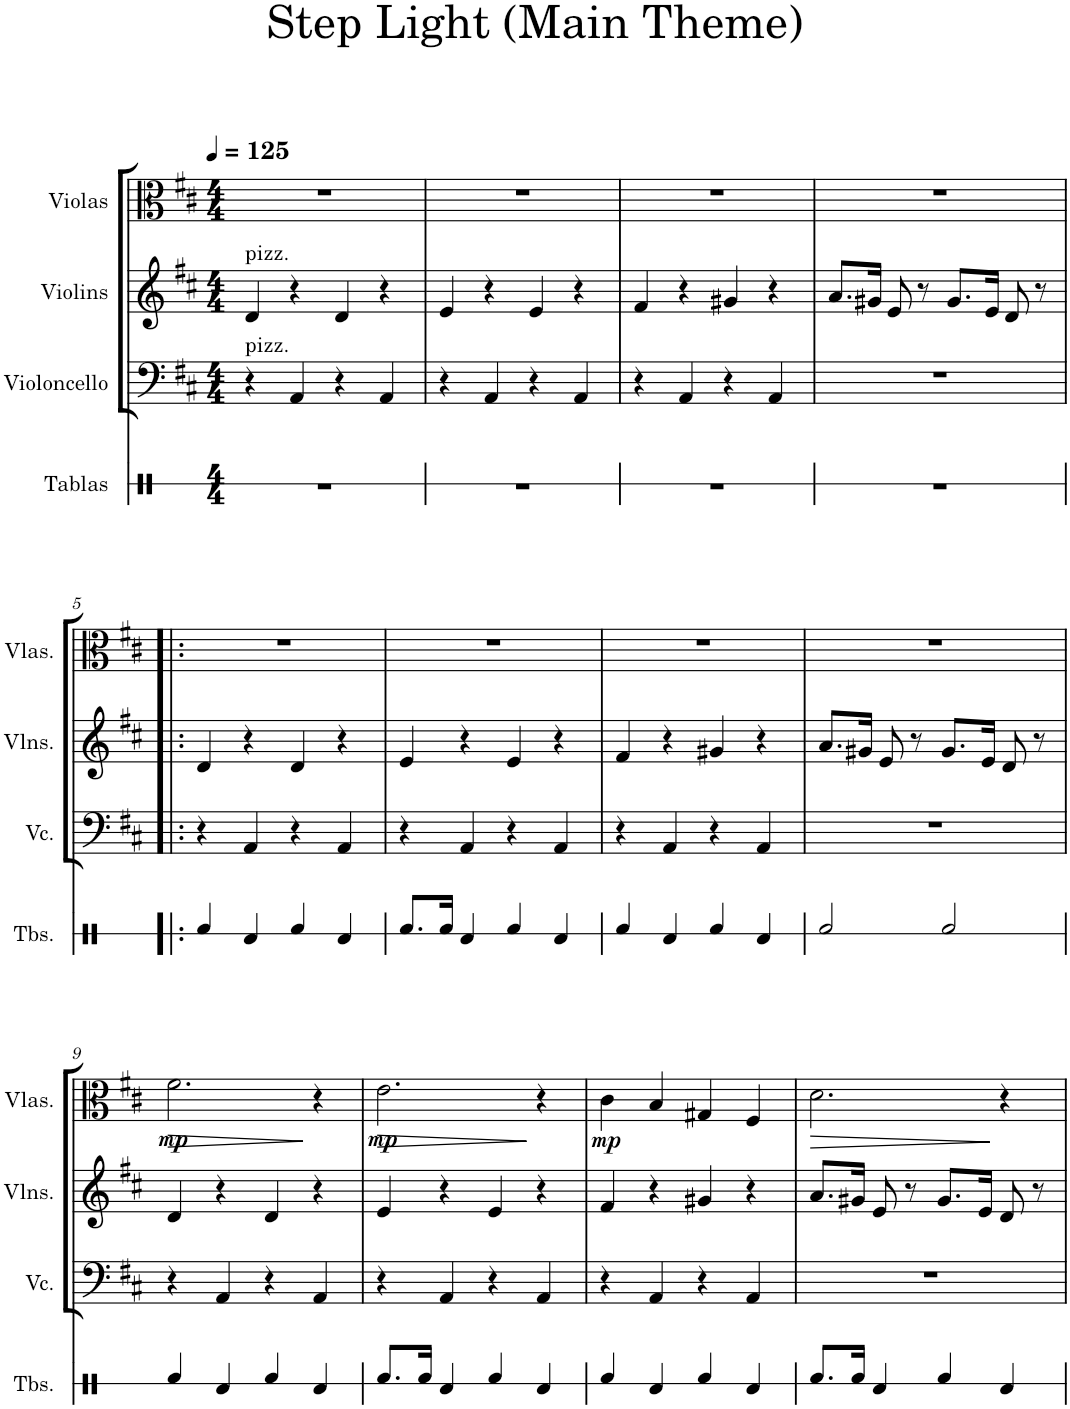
**kern	**kern	**kern	**kern	**dynam
*part4	*part3	*part2	*part1	*part1
*staff4	*staff3	*staff2	*staff1	*staff1
*I"Tablas	*I"Violoncello	*I"Violins	*I"Violas	*
*I'Tbs.	*I'Vc.	*I'Vlns.	*I'Vlas.	*
*stria1	*	*	*	*
*clefX	*clefF4	*clefG2	*clefC3	*
*k[]	*k[f#c#]	*k[f#c#]	*k[f#c#]	*
*M4/4	*M4/4	*M4/4	*M4/4	*
*MM125	*MM125	*MM125	*MM125	*
=1	=1	=1	=1	=1
!	!	!LO:TX:a:t=pizz.	!	!
!	!LO:TX:a:t=pizz.	!	!	!
1r	4r	4d/	1r	.
.	4AA/	4r	.	.
.	4r	4d/	.	.
.	4AA/	4r	.	.
=2	=2	=2	=2	=2
1r	4r	4e/	1r	.
.	4AA/	4r	.	.
.	4r	4e/	.	.
.	4AA/	4r	.	.
=3	=3	=3	=3	=3
1r	4r	4f#/	1r	.
.	4AA/	4r	.	.
.	4r	4g#X/	.	.
.	4AA/	4r	.	.
=4	=4	=4	=4	=4
1r	1r	8.a/L	1r	.
.	.	16g#X/Jk	.	.
.	.	8e/	.	.
.	.	8r	.	.
.	.	8.g#/L	.	.
.	.	16e/Jk	.	.
.	.	8d/	.	.
.	.	8r	.	.
!!LO:LB:g=z
=5!|:	=5!|:	=5!|:	=5!|:	=5!|:
4Rf/	4r	4d/	1r	.
4Rd/	4AA/	4r	.	.
4Rf/	4r	4d/	.	.
4Rd/	4AA/	4r	.	.
=6	=6	=6	=6	=6
8.Rf/L	4r	4e/	1r	.
16Rf/Jk	.	.	.	.
4Rd/	4AA/	4r	.	.
4Rf/	4r	4e/	.	.
4Rd/	4AA/	4r	.	.
=7	=7	=7	=7	=7
4Rf/	4r	4f#/	1r	.
4Rd/	4AA/	4r	.	.
4Rf/	4r	4g#X/	.	.
4Rd/	4AA/	4r	.	.
=8	=8	=8	=8	=8
2Rf/	1r	8.a/L	1r	.
.	.	16g#X/Jk	.	.
.	.	8e/	.	.
.	.	8r	.	.
2Rf/	.	8.g#/L	.	.
.	.	16e/Jk	.	.
.	.	8d/	.	.
.	.	8r	.	.
!!LO:LB:g=z
=9	=9	=9	=9	=9
!	!	!	!	!LO:HP:b
!	!	!	!	!LO:DY:n=1:b
4Rf/	4r	4d/	2.f#\	> mp
4Rd/	4AA/	4r	.	.
4Rf/	4r	4d/	.	.
4Rd/	4AA/	4r	4r	]
=10	=10	=10	=10	=10
!	!	!	!	!LO:HP:b
!	!	!	!	!LO:DY:n=1:b
8.Rf/L	4r	4e/	2.e\	> mp
16Rf/Jk	.	.	.	.
4Rd/	4AA/	4r	.	.
4Rf/	4r	4e/	.	.
4Rd/	4AA/	4r	4r	]
=11	=11	=11	=11	=11
!	!	!	!	!LO:DY:b
4Rf/	4r	4f#/	4c#\	mp
4Rd/	4AA/	4r	4B/	.
4Rf/	4r	4g#X/	4G#X/	.
4Rd/	4AA/	4r	4F#/	.
=12	=12	=12	=12	=12
!	!	!	!	!LO:HP:b
8.Rf/L	1r	8.a/L	2.d\	>
16Rf/Jk	.	16g#X/Jk	.	.
4Rd/	.	8e/	.	.
.	.	8r	.	.
4Rf/	.	8.g#/L	.	.
.	.	16e/Jk	.	.
4Rd/	.	8d/	4r	]
.	.	8r	.	.
=	=	=	=	=
*-	*-	*-	*-	*-
